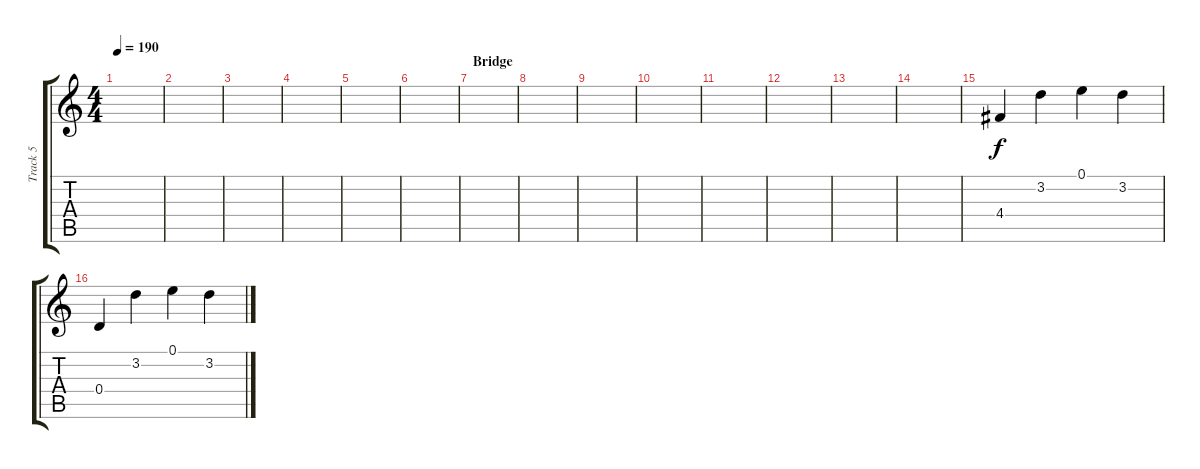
\track ("Track 5" "Track 5") {instrument electricguitarclean}
\staff {score tabs}
\tuning (E4 B3 G3 D3 A2 D2) {hide}
\ts (4 4)
\tempo 190
\clef g2
\ks c
|
|
|
|
|
|
\section ("" "Bridge")
|
|
|
|
|
|
|
|
4.4.4 3.2.4 0.1.4 3.2.4 |
0.4.4 3.2.4 0.1.4 3.2.4
